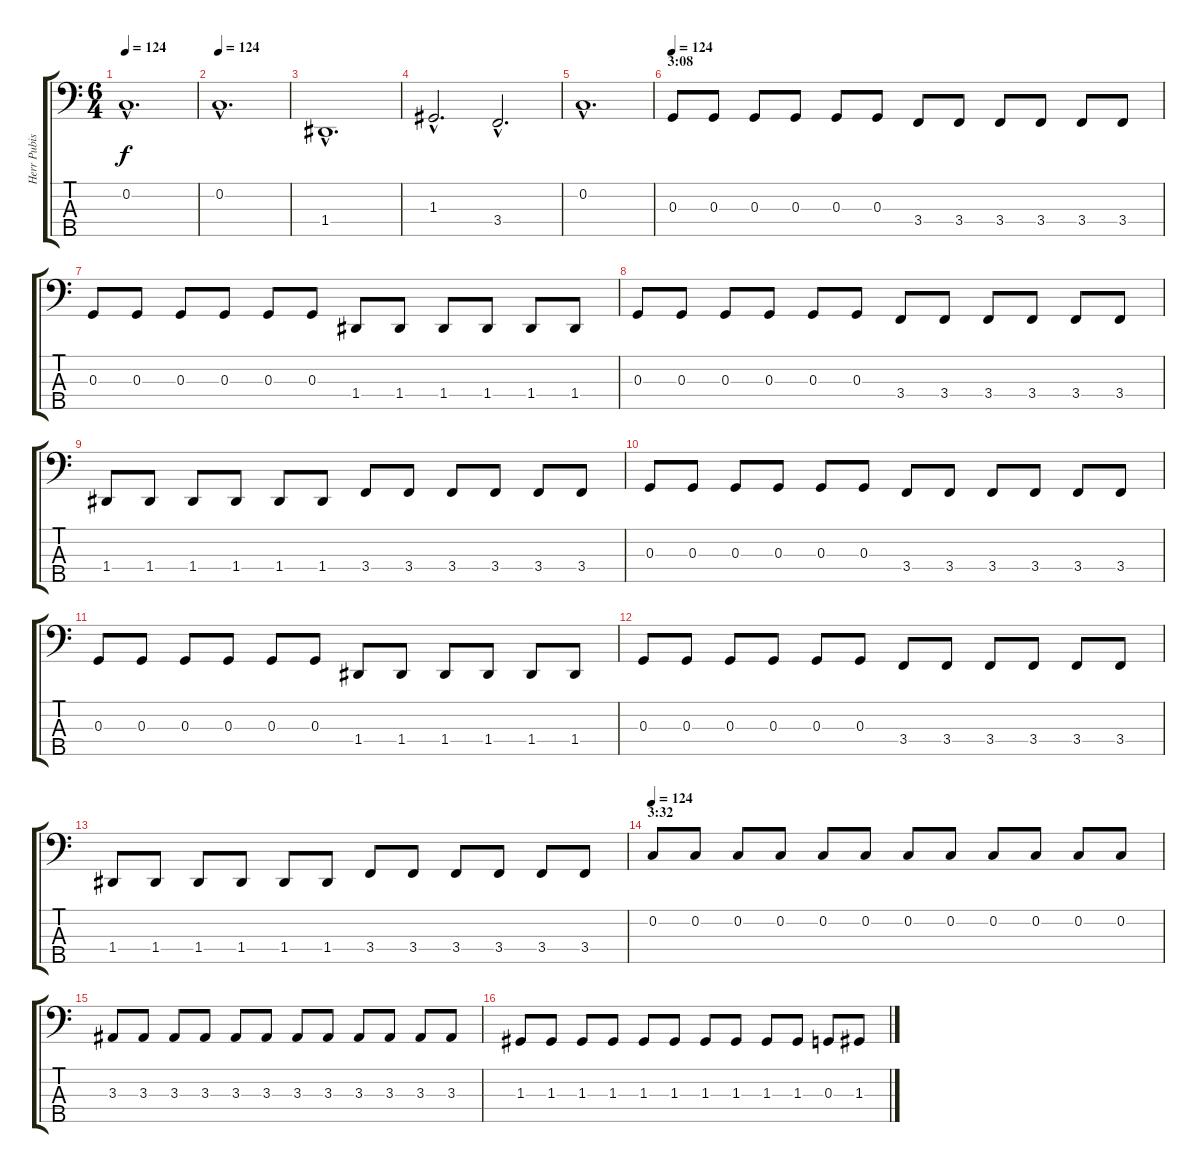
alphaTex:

\track ("Herr Pubis (Bassist Scum)" "Herr Pubis") {instrument electricbasspick}
\staff {score tabs}
\tuning (F2 C2 G1 D1 A0) {hide}
\ts (6 4)
\tempo 124
\clef f4
\ks c
0.2{hac}.1{d dy f} |
\tempo 124
0.2{hac}.1{d} |
1.4{hac}.1{d} |
1.3{hac}.2{d} 3.4{hac}.2{d} |
0.2{hac}.1{d} |
\section ("" "3:08")
\tempo 124
0.3.8 0.3.8 0.3.8 0.3.8 0.3.8 0.3.8 3.4.8 3.4.8 3.4.8 3.4.8 3.4.8 3.4.8 |
0.3.8 0.3.8 0.3.8 0.3.8 0.3.8 0.3.8 1.4.8 1.4.8 1.4.8 1.4.8 1.4.8 1.4.8 |
0.3.8 0.3.8 0.3.8 0.3.8 0.3.8 0.3.8 3.4.8 3.4.8 3.4.8 3.4.8 3.4.8 3.4.8 |
1.4.8 1.4.8 1.4.8 1.4.8 1.4.8 1.4.8 3.4.8 3.4.8 3.4.8 3.4.8 3.4.8 3.4.8 |
0.3.8 0.3.8 0.3.8 0.3.8 0.3.8 0.3.8 3.4.8 3.4.8 3.4.8 3.4.8 3.4.8 3.4.8 |
0.3.8 0.3.8 0.3.8 0.3.8 0.3.8 0.3.8 1.4.8 1.4.8 1.4.8 1.4.8 1.4.8 1.4.8 |
0.3.8 0.3.8 0.3.8 0.3.8 0.3.8 0.3.8 3.4.8 3.4.8 3.4.8 3.4.8 3.4.8 3.4.8 |
1.4.8 1.4.8 1.4.8 1.4.8 1.4.8 1.4.8 3.4.8 3.4.8 3.4.8 3.4.8 3.4.8 3.4.8 |
\section ("" "3:32")
\tempo 124
0.2.8 0.2.8 0.2.8 0.2.8 0.2.8 0.2.8 0.2.8 0.2.8 0.2.8 0.2.8 0.2.8 0.2.8 |
3.3.8 3.3.8 3.3.8 3.3.8 3.3.8 3.3.8 3.3.8 3.3.8 3.3.8 3.3.8 3.3.8 3.3.8 |
1.3.8 1.3.8 1.3.8 1.3.8 1.3.8 1.3.8 1.3.8 1.3.8 1.3.8 1.3.8 0.3.8 1.3.8
